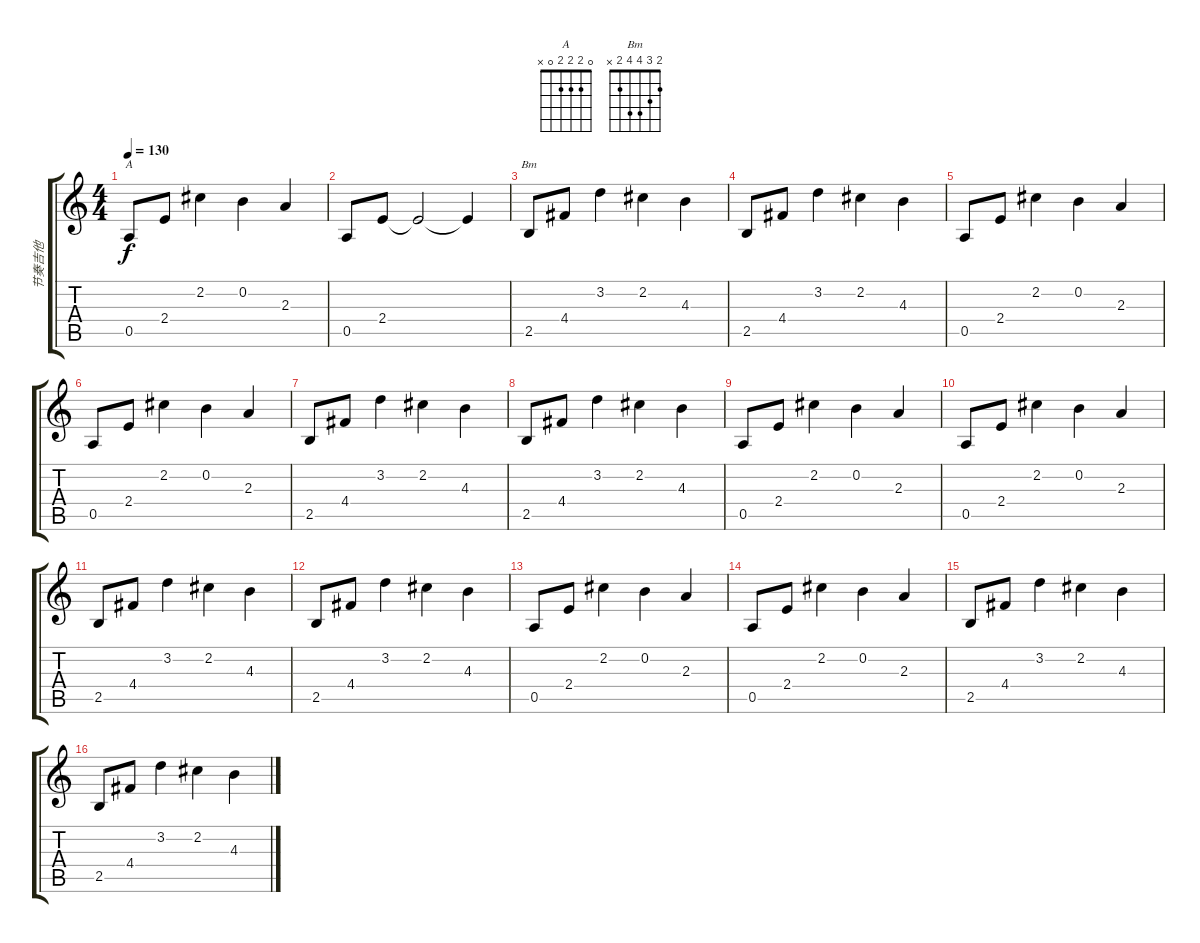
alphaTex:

\track ("节奏吉他" "节奏吉他") {instrument electricguitarclean}
\staff {score tabs}
\tuning (E4 B3 G3 D3 A2 E2) {hide}
\chord ("A" 0 2 2 2 0 x)
\chord ("Bm" 2 3 4 4 2 x)
\ts (4 4)
\tempo 130
\clef g2
\ks c
0.5.8{ch "A" dy f} 2.4.8 2.2.4 0.2.4 2.3.4 |
0.5.8 2.4.8 2.4{t}.2 2.4{t}.4 |
2.5.8{ch "Bm"} 4.4.8 3.2.4 2.2.4 4.3.4 |
2.5.8 4.4.8 3.2.4 2.2.4 4.3.4 |
0.5.8 2.4.8 2.2.4 0.2.4 2.3.4 |
0.5.8 2.4.8 2.2.4 0.2.4 2.3.4 |
2.5.8 4.4.8 3.2.4 2.2.4 4.3.4 |
2.5.8 4.4.8 3.2.4 2.2.4 4.3.4 |
0.5.8 2.4.8 2.2.4 0.2.4 2.3.4 |
0.5.8 2.4.8 2.2.4 0.2.4 2.3.4 |
2.5.8 4.4.8 3.2.4 2.2.4 4.3.4 |
2.5.8 4.4.8 3.2.4 2.2.4 4.3.4 |
0.5.8 2.4.8 2.2.4 0.2.4 2.3.4 |
0.5.8 2.4.8 2.2.4 0.2.4 2.3.4 |
2.5.8 4.4.8 3.2.4 2.2.4 4.3.4 |
2.5.8 4.4.8 3.2.4 2.2.4 4.3.4
